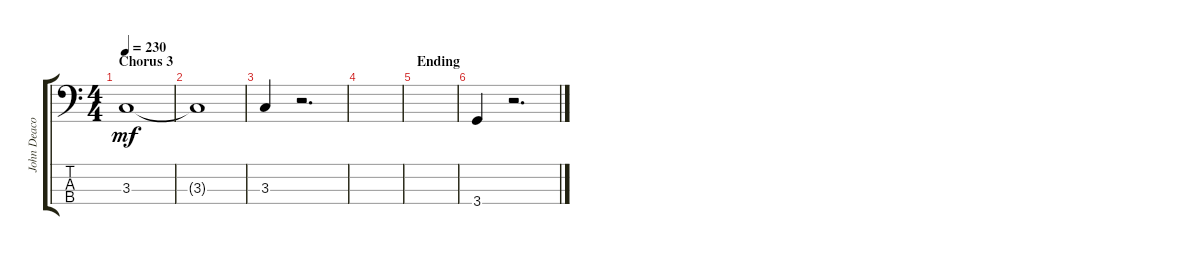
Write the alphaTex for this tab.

\track ("John Deacon" "John Deaco") {instrument electricbassfinger}
\staff {score tabs}
\tuning (G2 D2 A1 E1) {hide}
\ts (4 4)
\section ("" "Chorus 3")
\tempo 230
\clef f4
\ks c
3.3.1{dy mf} |
3.3{t}.1 |
3.3.4 r.2{d} |
|
\section ("" "Ending")
|
3.4.4 r.2{d}
